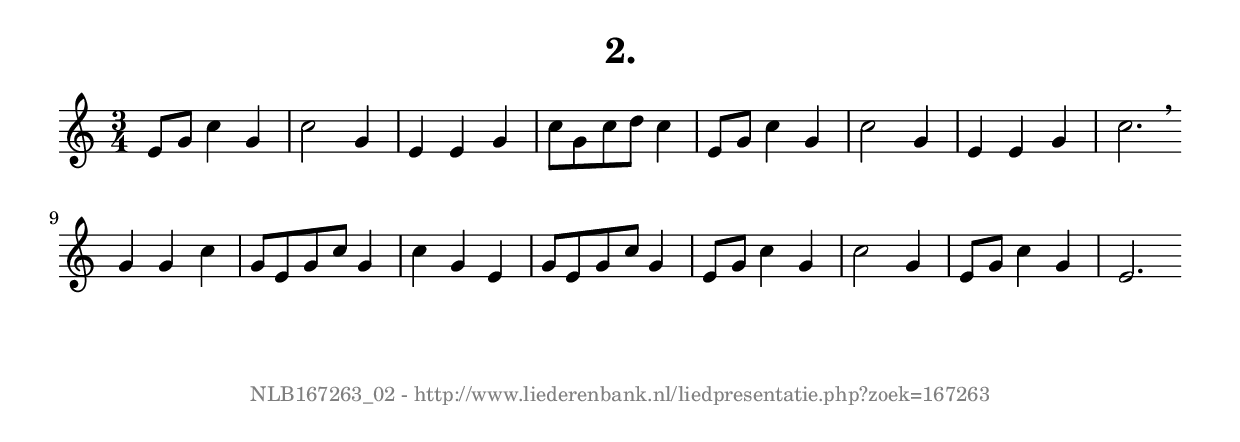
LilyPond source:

%
% produced by wce2krn 1.64 (7 June 2014)
%
\version"2.16"
#(append! paper-alist '(("long" . (cons (* 210 mm) (* 2000 mm)))))
#(set-default-paper-size "long")
sb = {\breathe}
mBreak = {\breathe }
bBreak = {\breathe }
x = {\once\override NoteHead #'style = #'cross }
gl=\glissando
itime={\override Staff.TimeSignature #'stencil = ##f }
ficta = {\once\set suggestAccidentals = ##t}
fine = {\once\override Score.RehearsalMark #'self-alignment-X = #1 \mark \markup {\italic{Fine}}}
dc = {\once\override Score.RehearsalMark #'self-alignment-X = #1 \mark \markup {\italic{D.C.}}}
dcf = {\once\override Score.RehearsalMark #'self-alignment-X = #1 \mark \markup {\italic{D.C. al Fine}}}
dcc = {\once\override Score.RehearsalMark #'self-alignment-X = #1 \mark \markup {\italic{D.C. al Coda}}}
ds = {\once\override Score.RehearsalMark #'self-alignment-X = #1 \mark \markup {\italic{D.S.}}}
dsf = {\once\override Score.RehearsalMark #'self-alignment-X = #1 \mark \markup {\italic{D.S. al Fine}}}
dsc = {\once\override Score.RehearsalMark #'self-alignment-X = #1 \mark \markup {\italic{D.S. al Coda}}}
pv = {\set Score.repeatCommands = #'((volta "1"))}
sv = {\set Score.repeatCommands = #'((volta "2"))}
tv = {\set Score.repeatCommands = #'((volta "3"))}
qv = {\set Score.repeatCommands = #'((volta "4"))}
xv = {\set Score.repeatCommands = #'((volta #f))}
\header{ tagline = ""
title = "2."
}
\score {{
\key c \major
\relative g'
{
\set melismaBusyProperties = #'()
\time 3/4
\tempo 4=120
\override Score.MetronomeMark #'transparent = ##t
\override Score.RehearsalMark #'break-visibility = #(vector #t #t #f)
e8 g c4 g c2 g4 e e g c8 g c d c4 e,8 g c4 g c2 g4 e e g c2. \bar ":|:" \bBreak
g4 g c g8 e g c g4 c g e g8 e g c g4 e8 g c4 g c2 g4 e8 g c4 g e2. \bar ":|:"
 }}
 \midi { }
 \layout {
            indent = 0.0\cm
}
}
\markup { \vspace #0 } \markup { \with-color #grey \fill-line { \center-column { \smaller "NLB167263_02 - http://www.liederenbank.nl/liedpresentatie.php?zoek=167263" } } }
